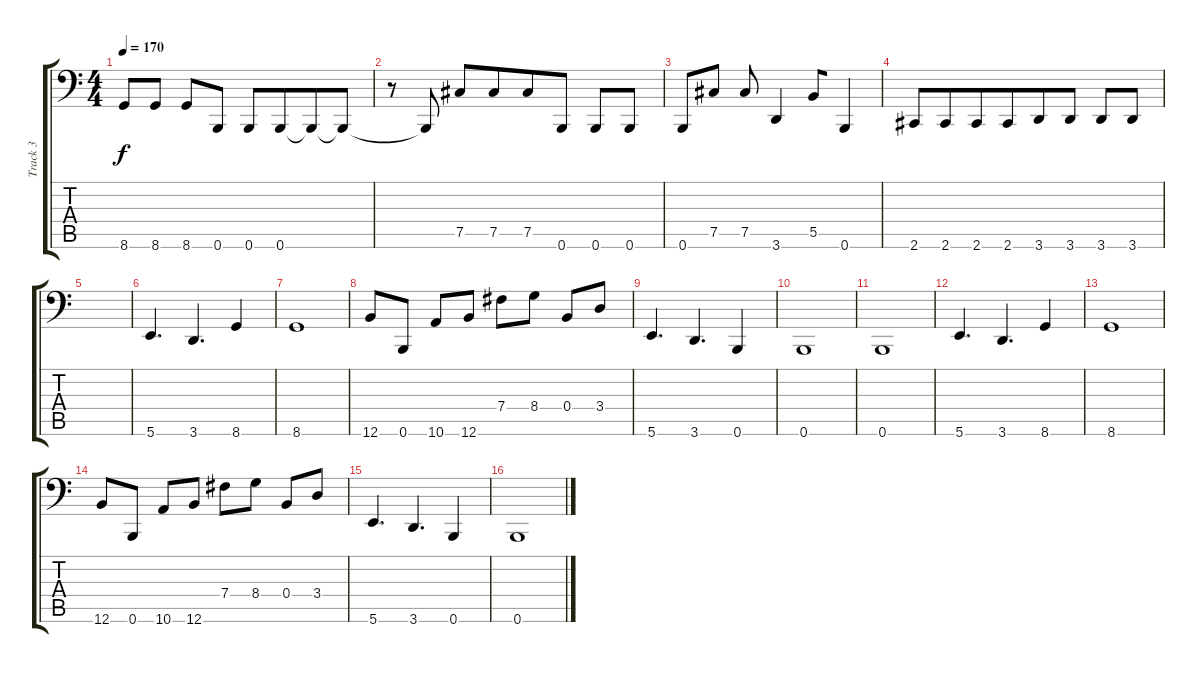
\track ("Track 3" "Track 3") {instrument electricbassfinger}
\staff {score tabs}
\tuning (Db3 Ab2 E2 B1 Gb1 B0) {hide}
\ts (4 4)
\tempo 170
\clef f4
\ks c
8.6.8{dy f} 8.6.8 8.6.8{beam merge} 0.6.8 0.6.8 0.6.8{beam merge} 0.6{t}.8{beam merge} 0.6{t}.8 |
r.8 0.6{t}.8 7.5.8{beam merge} 7.5.8{beam merge} 7.5.8{beam merge} 0.6.8 0.6.8 0.6.8 |
0.6.8 7.5.8 7.5.8 3.6.4 5.5.8{beam merge} 0.6.4 |
2.6.8{beam merge} 2.6.8{beam merge} 2.6.8{beam merge} 2.6.8{beam merge} 3.6.8{beam merge} 3.6.8 3.6.8{beam merge} 3.6.8 |
|
5.6.4{d beam merge} 3.6.4{d beam merge} 8.6.4 |
8.6.1 |
12.6.8 0.6.8 10.6.8{beam merge} 12.6.8 7.4.8 8.4.8 0.4.8{beam merge} 3.4.8 |
5.6.4{d beam merge} 3.6.4{d beam merge} 0.6.4 |
0.6.1 |
0.6.1 |
5.6.4{d beam merge} 3.6.4{d beam merge} 8.6.4 |
8.6.1 |
12.6.8 0.6.8 10.6.8{beam merge} 12.6.8 7.4.8 8.4.8 0.4.8{beam merge} 3.4.8 |
5.6.4{d beam merge} 3.6.4{d beam merge} 0.6.4 |
0.6.1
